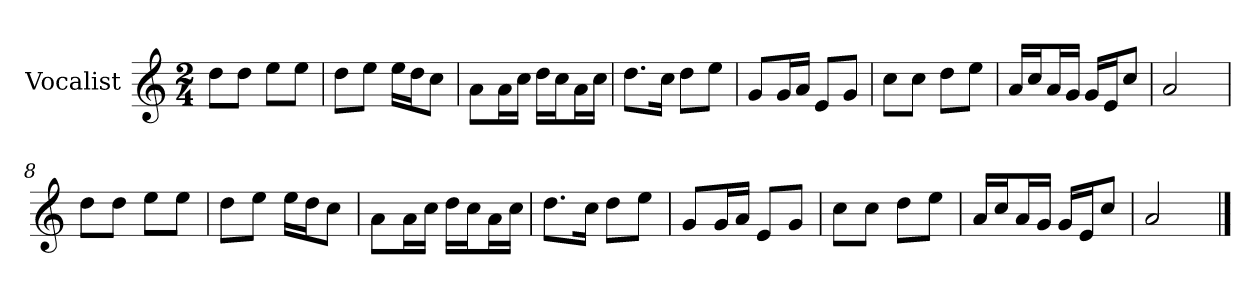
**kern
*part1
*staff1
*I"Vocalist
*k[]
*C:
*M2/4
=
8ddL
8ddJ
8eeL
8eeJ
=1
8ddL
8eeJ
16eeLL
16ddJ
8ccJ
=2
8aL
16aL
16ccJJ
16ddLL
16ccJ
16aL
16ccJJ
=3
8.ddL
16ccJk
8ddL
8eeJ
=4
8gL
16gL
16aJJ
8eL
8gJ
=5
8ccL
8ccJ
8ddL
8eeJ
=6
16aLL
16ccJ
16aL
16gJJ
16gLL
16eJ
8ccJ
=7
2a
=8
8ddL
8ddJ
8eeL
8eeJ
=9
8ddL
8eeJ
16eeLL
16ddJ
8ccJ
=10
8aL
16aL
16ccJJ
16ddLL
16ccJ
16aL
16ccJJ
=11
8.ddL
16ccJk
8ddL
8eeJ
=12
8gL
16gL
16aJJ
8eL
8gJ
=13
8ccL
8ccJ
8ddL
8eeJ
=14
16aLL
16ccJ
16aL
16gJJ
16gLL
16eJ
8ccJ
=15
2a
==
*-
